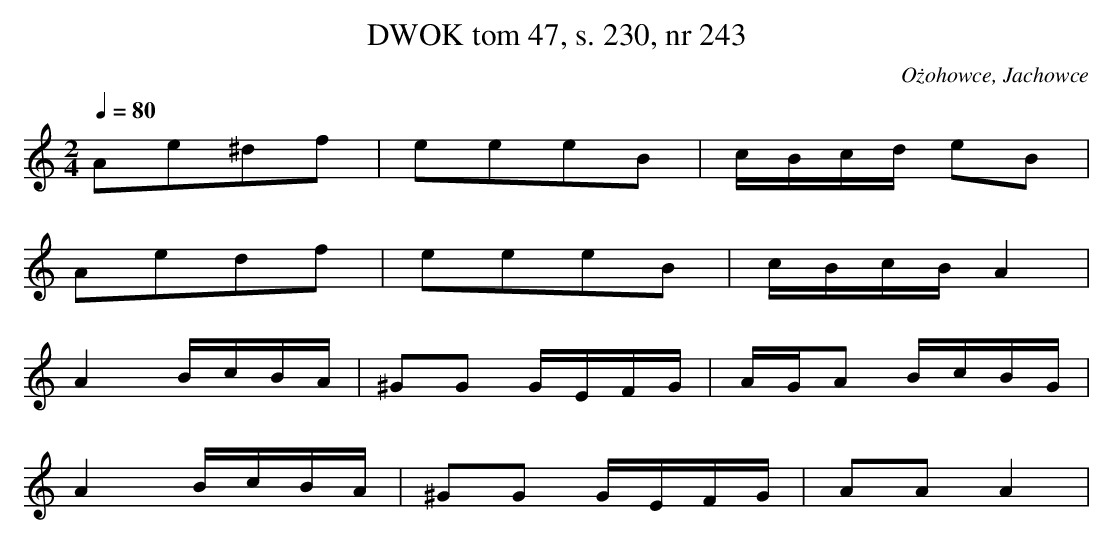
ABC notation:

X:1
T: DWOK tom 47, s. 230, nr 243
O:Ożohowce, Jachowce
L:1/8
M:2/4
K:Am
Q:1/4=80
Ae^df|eeeB|c/B/c/d/ eB|
Aedf|eeeB|c/B/c/B/ A2|
A2 B/c/B/A/|^GG G/E/F/G/|A/G/A B/c/B/G/|
A2 B/c/B/A/|^GG G/E/F/G/|AA A2|
